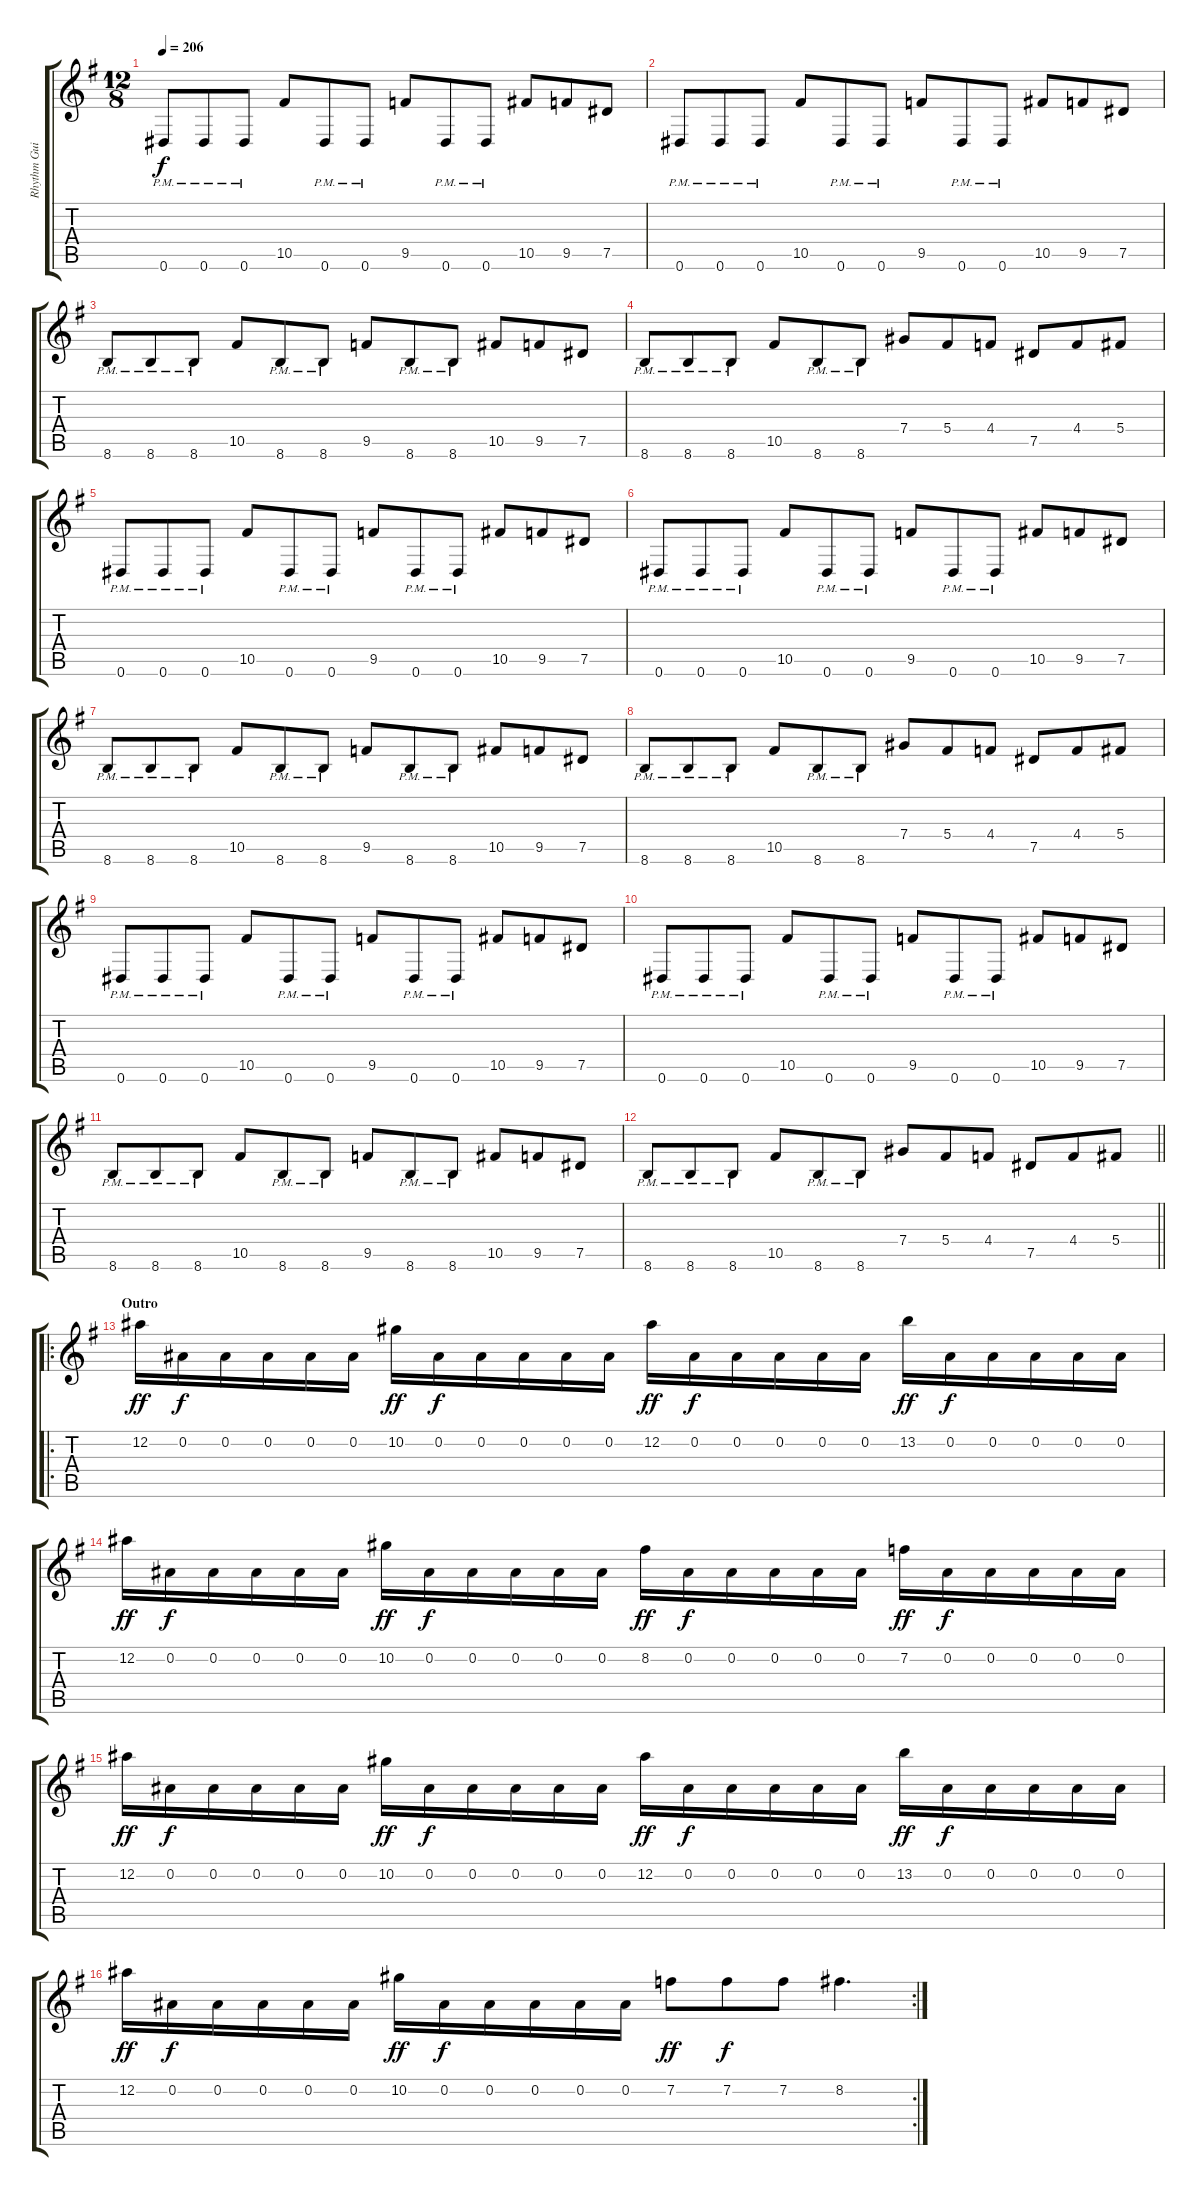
\track ("Rhythm Guitar " "Rhythm Gui") {instrument distortionguitar}
\staff {score tabs}
\tuning (Eb4 Bb3 Gb3 Db3 Ab2 Eb2) {hide}
\ts (12 8)
\tempo 206
\clef g2
\ks g
0.6{pm}.8{dy f} 0.6{pm}.8 0.6{pm}.8 10.5.8 0.6{pm}.8 0.6{pm}.8 9.5.8 0.6{pm}.8 0.6{pm}.8 10.5.8 9.5.8 7.5.8 |
0.6{pm}.8 0.6{pm}.8 0.6{pm}.8 10.5.8 0.6{pm}.8 0.6{pm}.8 9.5.8 0.6{pm}.8 0.6{pm}.8 10.5.8 9.5.8 7.5.8 |
8.6{pm}.8 8.6{pm}.8 8.6{pm}.8 10.5.8 8.6{pm}.8 8.6{pm}.8 9.5.8 8.6{pm}.8 8.6{pm}.8 10.5.8 9.5.8 7.5.8 |
8.6{pm}.8 8.6{pm}.8 8.6{pm}.8 10.5.8 8.6{pm}.8 8.6{pm}.8 7.4.8 5.4.8 4.4.8 7.5.8 4.4.8 5.4.8 |
0.6{pm}.8 0.6{pm}.8 0.6{pm}.8 10.5.8 0.6{pm}.8 0.6{pm}.8 9.5.8 0.6{pm}.8 0.6{pm}.8 10.5.8 9.5.8 7.5.8 |
0.6{pm}.8 0.6{pm}.8 0.6{pm}.8 10.5.8 0.6{pm}.8 0.6{pm}.8 9.5.8 0.6{pm}.8 0.6{pm}.8 10.5.8 9.5.8 7.5.8 |
8.6{pm}.8 8.6{pm}.8 8.6{pm}.8 10.5.8 8.6{pm}.8 8.6{pm}.8 9.5.8 8.6{pm}.8 8.6{pm}.8 10.5.8 9.5.8 7.5.8 |
8.6{pm}.8 8.6{pm}.8 8.6{pm}.8 10.5.8 8.6{pm}.8 8.6{pm}.8 7.4.8 5.4.8 4.4.8 7.5.8 4.4.8 5.4.8 |
0.6{pm}.8 0.6{pm}.8 0.6{pm}.8 10.5.8 0.6{pm}.8 0.6{pm}.8 9.5.8 0.6{pm}.8 0.6{pm}.8 10.5.8 9.5.8 7.5.8 |
0.6{pm}.8 0.6{pm}.8 0.6{pm}.8 10.5.8 0.6{pm}.8 0.6{pm}.8 9.5.8 0.6{pm}.8 0.6{pm}.8 10.5.8 9.5.8 7.5.8 |
8.6{pm}.8 8.6{pm}.8 8.6{pm}.8 10.5.8 8.6{pm}.8 8.6{pm}.8 9.5.8 8.6{pm}.8 8.6{pm}.8 10.5.8 9.5.8 7.5.8 |
\barLineRight lightlight
8.6{pm}.8 8.6{pm}.8 8.6{pm}.8 10.5.8 8.6{pm}.8 8.6{pm}.8 7.4.8 5.4.8 4.4.8 7.5.8 4.4.8 5.4.8 |
\ro
\section ("" "Outro")
12.2.16{dy ff volume 13 balance 5} 0.2.16{dy f} 0.2.16 0.2.16 0.2.16 0.2.16 10.2.16{dy ff} 0.2.16{dy f} 0.2.16 0.2.16 0.2.16 0.2.16 12.2.16{dy ff} 0.2.16{dy f} 0.2.16 0.2.16 0.2.16 0.2.16 13.2.16{dy ff} 0.2.16{dy f} 0.2.16 0.2.16 0.2.16 0.2.16 |
12.2.16{dy ff} 0.2.16{dy f} 0.2.16 0.2.16 0.2.16 0.2.16 10.2.16{dy ff} 0.2.16{dy f} 0.2.16 0.2.16 0.2.16 0.2.16 8.2.16{dy ff} 0.2.16{dy f} 0.2.16 0.2.16 0.2.16 0.2.16 7.2.16{dy ff} 0.2.16{dy f} 0.2.16 0.2.16 0.2.16 0.2.16 |
12.2.16{dy ff} 0.2.16{dy f} 0.2.16 0.2.16 0.2.16 0.2.16 10.2.16{dy ff} 0.2.16{dy f} 0.2.16 0.2.16 0.2.16 0.2.16 12.2.16{dy ff} 0.2.16{dy f} 0.2.16 0.2.16 0.2.16 0.2.16 13.2.16{dy ff} 0.2.16{dy f} 0.2.16 0.2.16 0.2.16 0.2.16 |
\rc 2
12.2.16{dy ff} 0.2.16{dy f} 0.2.16 0.2.16 0.2.16 0.2.16 10.2.16{dy ff} 0.2.16{dy f} 0.2.16 0.2.16 0.2.16 0.2.16 7.2.8{dy ff} 7.2.8{dy f} 7.2.8 8.2.4{d}
